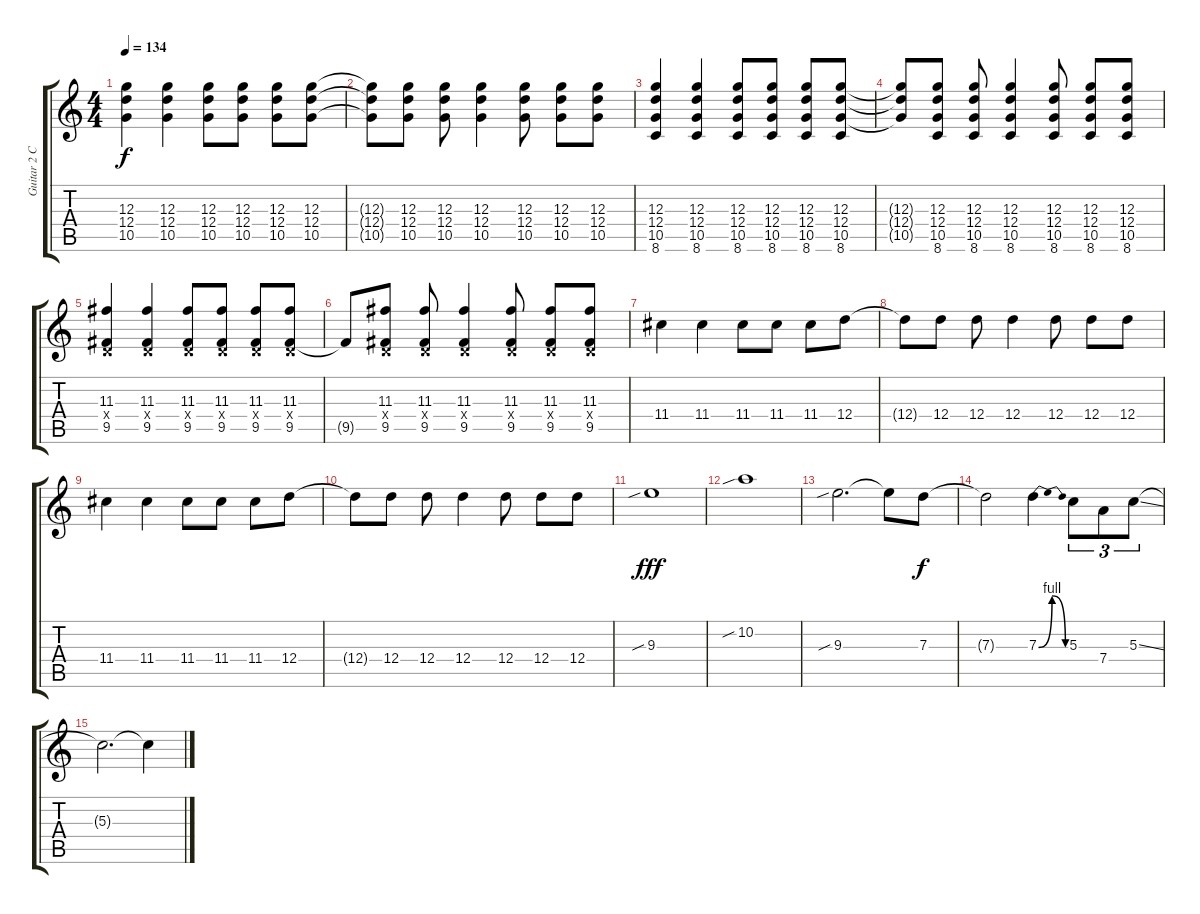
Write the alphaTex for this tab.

\track ("Guitar 2 Chris" "Guitar 2 C") {instrument electricguitarclean}
\staff {score tabs}
\tuning (E4 B3 G3 D3 A2 E2) {hide}
\ts (4 4)
\tempo 134
\clef g2
\ks c
(12.3 12.4 10.5).4{dy f} (12.3 12.4 10.5).4 (12.3 12.4 10.5).8 (12.3 12.4 10.5).8 (12.3 12.4 10.5).8 (12.3 12.4 10.5).8 |
(12.3{t} 12.4{t} 10.5{t}).8 (12.3 12.4 10.5).8 (12.3 12.4 10.5).8 (12.3 12.4 10.5).4 (12.3 12.4 10.5).8 (12.3 12.4 10.5).8 (12.3 12.4 10.5).8 |
(12.3 12.4 10.5 8.6).4 (12.3 12.4 10.5 8.6).4 (12.3 12.4 10.5 8.6).8 (12.3 12.4 10.5 8.6).8 (12.3 12.4 10.5 8.6).8 (12.3 12.4 10.5 8.6).8 |
(12.3{t} 12.4{t} 10.5{t}).8 (12.3 12.4 10.5 8.6).8 (12.3 12.4 10.5 8.6).8 (12.3 12.4 10.5 8.6).4 (12.3 12.4 10.5 8.6).8 (12.3 12.4 10.5 8.6).8 (12.3 12.4 10.5 8.6).8 |
(11.3 0.4{x} 9.5).4 (11.3 0.4{x} 9.5).4 (11.3 0.4{x} 9.5).8 (11.3 0.4{x} 9.5).8 (11.3 0.4{x} 9.5).8 (11.3 0.4{x} 9.5).8 |
9.5{t}.8 (11.3 0.4{x} 9.5).8 (11.3 0.4{x} 9.5).8 (11.3 0.4{x} 9.5).4 (11.3 0.4{x} 9.5).8 (11.3 0.4{x} 9.5).8 (11.3 0.4{x} 9.5).8 |
11.4.4 11.4.4 11.4.8 11.4.8 11.4.8 12.4.8 |
12.4{t}.8 12.4.8 12.4.8 12.4.4 12.4.8 12.4.8 12.4.8 |
11.4.4 11.4.4 11.4.8 11.4.8 11.4.8 12.4.8 |
12.4{t}.8 12.4.8 12.4.8 12.4.4 12.4.8 12.4.8 12.4.8{instrument distortionguitar} |
9.3{sib}.1{dy fff} |
10.2{sib}.1 |
9.3{sib}.2{d} 9.3{t}.8 7.3.8{dy f} |
7.3{t}.2 7.3{be (bendrelease 0 0 26 4 42 4 60 0)}.4 5.3.8{tu (3 2)} 7.4.8{tu (3 2)} 5.3{ss}.8{tu (3 2) volume 0} |
5.3{t}.2{d} 5.3{t}.4
